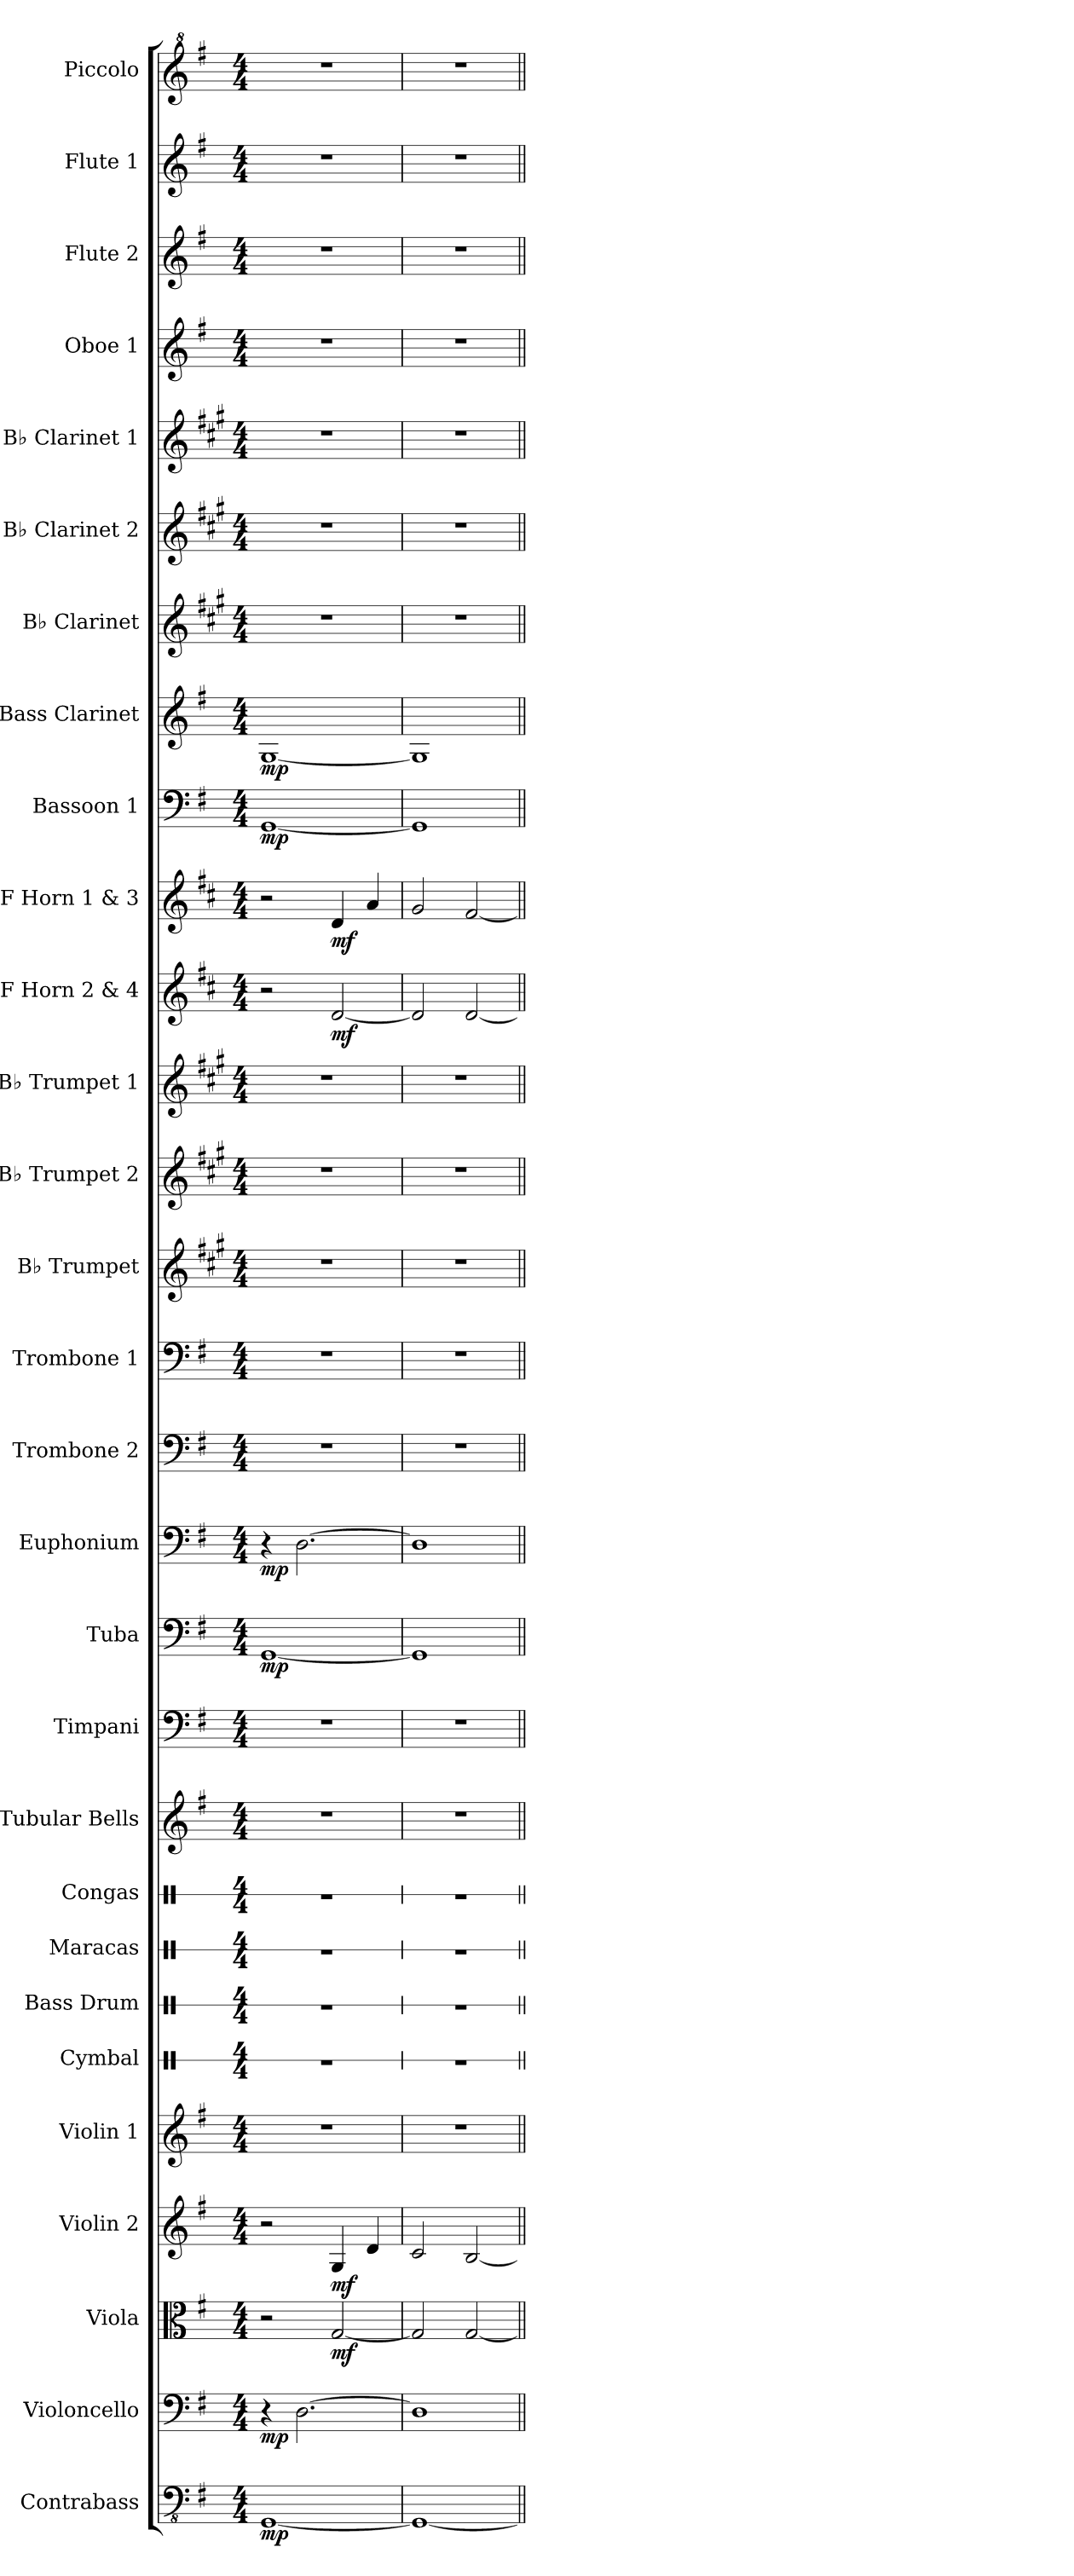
**kern	**dynam	**kern	**dynam	**kern	**dynam	**kern	**dynam	**kern	**kern	**kern	**kern	**kern	**kern	**kern	**kern	**dynam	**kern	**dynam	**kern	**kern	**kern	**kern	**kern	**kern	**dynam	**kern	**dynam	**kern	**dynam	**kern	**dynam	**kern	**kern	**kern	**kern	**kern	**kern	**kern
*part29	*part29	*part28	*part28	*part27	*part27	*part26	*part26	*part25	*part24	*part23	*part22	*part21	*part20	*part19	*part18	*part18	*part17	*part17	*part16	*part15	*part14	*part13	*part12	*part11	*part11	*part10	*part10	*part9	*part9	*part8	*part8	*part7	*part6	*part5	*part4	*part3	*part2	*part1
*staff29	*staff29	*staff28	*staff28	*staff27	*staff27	*staff26	*staff26	*staff25	*staff24	*staff23	*staff22	*staff21	*staff20	*staff19	*staff18	*staff18	*staff17	*staff17	*staff16	*staff15	*staff14	*staff13	*staff12	*staff11	*staff11	*staff10	*staff10	*staff9	*staff9	*staff8	*staff8	*staff7	*staff6	*staff5	*staff4	*staff3	*staff2	*staff1
*I"Contrabass	*	*I"Violoncello	*	*I"Viola	*	*I"Violin 2	*	*I"Violin 1	*I"Cymbal	*I"Bass Drum	*I"Maracas	*I"Congas	*I"Tubular Bells	*I"Timpani	*I"Tuba	*	*I"Euphonium	*	*I"Trombone 2	*I"Trombone 1	*I"B♭ Trumpet	*I"B♭ Trumpet 2	*I"B♭ Trumpet 1	*I"F Horn 2 &amp; 4	*	*I"F Horn 1 &amp; 3	*	*I"Bassoon 1	*	*I"Bass Clarinet	*	*I"B♭ Clarinet	*I"B♭ Clarinet 2	*I"B♭ Clarinet 1	*I"Oboe 1	*I"Flute 2	*I"Flute 1	*I"Piccolo
*I'Cb.	*	*I'Vc.	*	*I'Vla.	*	*I'Vln. 2	*	*I'Vln. 1	*I'Cym.	*I'B. Dr.	*I'Mrcs.	*I'Co.	*I'Tu. Be.	*I'Timp.	*I'Tba.	*	*I'Euph.	*	*I'Tbn. 2	*I'Tbn. 1	*I'B♭ Tpt.	*I'B♭ Tpt. 2	*I'B♭ Tpt. 1	*I'F Hn. 2 4	*	*I'F Hn. 1 3	*	*I'Bsn. 1	*	*I'B. Cl.	*	*I'B♭ Cl.	*I'B♭ Cl. 2	*I'B♭ Cl. 1	*I'Ob. 1	*I'Fl. 2	*I'Fl. 1	*I'Picc.
*	*	*	*	*	*	*	*	*	*stria1	*stria1	*stria1	*stria1	*	*	*	*	*	*	*	*	*	*	*	*	*	*	*	*	*	*	*	*	*	*	*	*	*	*
*clefFv4	*	*clefF4	*	*clefC3	*	*clefG2	*	*clefG2	*clefX	*clefX	*clefX	*clefX	*clefG2	*clefF4	*clefF4	*	*clefF4	*	*clefF4	*clefF4	*clefG2	*clefG2	*clefG2	*clefG2	*	*clefG2	*	*clefF4	*	*clefG2	*	*clefG2	*clefG2	*clefG2	*clefG2	*clefG2	*clefG2	*clefG^2
*	*	*	*	*	*	*	*	*	*	*	*	*	*	*	*	*	*	*	*	*	*ITrd1c2	*ITrd1c2	*ITrd1c2	*ITrd4c7	*	*ITrd4c7	*	*	*	*ITrd8c14	*	*ITrd1c2	*ITrd1c2	*ITrd1c2	*	*	*	*ITrd-7c-12
*k[f#]	*	*k[f#]	*	*k[f#]	*	*k[f#]	*	*k[f#]	*k[]	*k[]	*k[]	*k[]	*k[f#]	*k[f#]	*k[f#]	*	*k[f#]	*	*k[f#]	*k[f#]	*k[f#]	*k[f#]	*k[f#]	*k[f#]	*	*k[f#]	*	*k[f#]	*	*k[f#]	*	*k[f#]	*k[f#]	*k[f#]	*k[f#]	*k[f#]	*k[f#]	*k[f#]
*M4/4	*	*M4/4	*	*M4/4	*	*M4/4	*	*M4/4	*M4/4	*M4/4	*M4/4	*M4/4	*M4/4	*M4/4	*M4/4	*	*M4/4	*	*M4/4	*M4/4	*M4/4	*M4/4	*M4/4	*M4/4	*	*M4/4	*	*M4/4	*	*M4/4	*	*M4/4	*M4/4	*M4/4	*M4/4	*M4/4	*M4/4	*M4/4
*MM80	*	*MM80	*	*MM80	*	*MM80	*	*MM80	*MM80	*MM80	*MM80	*MM80	*MM80	*MM80	*MM80	*	*MM80	*	*MM80	*MM80	*MM80	*MM80	*MM80	*MM80	*	*MM80	*	*MM80	*	*MM80	*	*MM80	*MM80	*MM80	*MM80	*MM80	*MM80	*MM80
=1	=1	=1	=1	=1	=1	=1	=1	=1	=1	=1	=1	=1	=1	=1	=1	=1	=1	=1	=1	=1	=1	=1	=1	=1	=1	=1	=1	=1	=1	=1	=1	=1	=1	=1	=1	=1	=1	=1
!	!LO:DY:b	!	!LO:DY:b	!	!	!	!	!	!	!	!	!	!	!	!	!LO:DY:b	!	!LO:DY:b	!	!	!	!	!	!	!	!	!	!	!LO:DY:b	!	!LO:DY:b	!	!	!	!	!	!	!
[1GGG	mp	4r	mp	2r	.	2r	.	1r	1r	1r	1r	1r	1r	1r	[1GG	mp	4r	mp	1r	1r	1r	1r	1r	2r	.	2r	.	[1GG	mp	[1GG	mp	1r	1r	1r	1r	1r	1r	1r
.	.	[2.D\	.	.	.	.	.	.	.	.	.	.	.	.	.	.	[2.D\	.	.	.	.	.	.	.	.	.	.	.	.	.	.	.	.	.	.	.	.	.
!	!	!	!	!	!LO:DY:b	!	!LO:DY:b	!	!	!	!	!	!	!	!	!	!	!	!	!	!	!	!	!	!LO:DY:b	!	!LO:DY:b	!	!	!	!	!	!	!	!	!	!	!
.	.	.	.	[2G/	mf	4G/	mf	.	.	.	.	.	.	.	.	.	.	.	.	.	.	.	.	[2G/	mf	4G/	mf	.	.	.	.	.	.	.	.	.	.	.
.	.	.	.	.	.	4d/	.	.	.	.	.	.	.	.	.	.	.	.	.	.	.	.	.	.	.	4d/	.	.	.	.	.	.	.	.	.	.	.	.
=2	=2	=2	=2	=2	=2	=2	=2	=2	=2	=2	=2	=2	=2	=2	=2	=2	=2	=2	=2	=2	=2	=2	=2	=2	=2	=2	=2	=2	=2	=2	=2	=2	=2	=2	=2	=2	=2	=2
1GGG_	.	1D]	.	2G/]	.	2c/	.	1r	1r	1r	1r	1r	1r	1r	1GG]	.	1D]	.	1r	1r	1r	1r	1r	2G/]	.	2c/	.	1GG]	.	1GG]	.	1r	1r	1r	1r	1r	1r	1r
.	.	.	.	[2G/	.	[2B/	.	.	.	.	.	.	.	.	.	.	.	.	.	.	.	.	.	[2G/	.	[2B/	.	.	.	.	.	.	.	.	.	.	.	.
=||	=||	=||	=||	=||	=||	=||	=||	=||	=||	=||	=||	=||	=||	=||	=||	=||	=||	=||	=||	=||	=||	=||	=||	=||	=||	=||	=||	=||	=||	=||	=||	=||	=||	=||	=||	=||	=||	=||
*-	*-	*-	*-	*-	*-	*-	*-	*-	*-	*-	*-	*-	*-	*-	*-	*-	*-	*-	*-	*-	*-	*-	*-	*-	*-	*-	*-	*-	*-	*-	*-	*-	*-	*-	*-	*-	*-	*-
